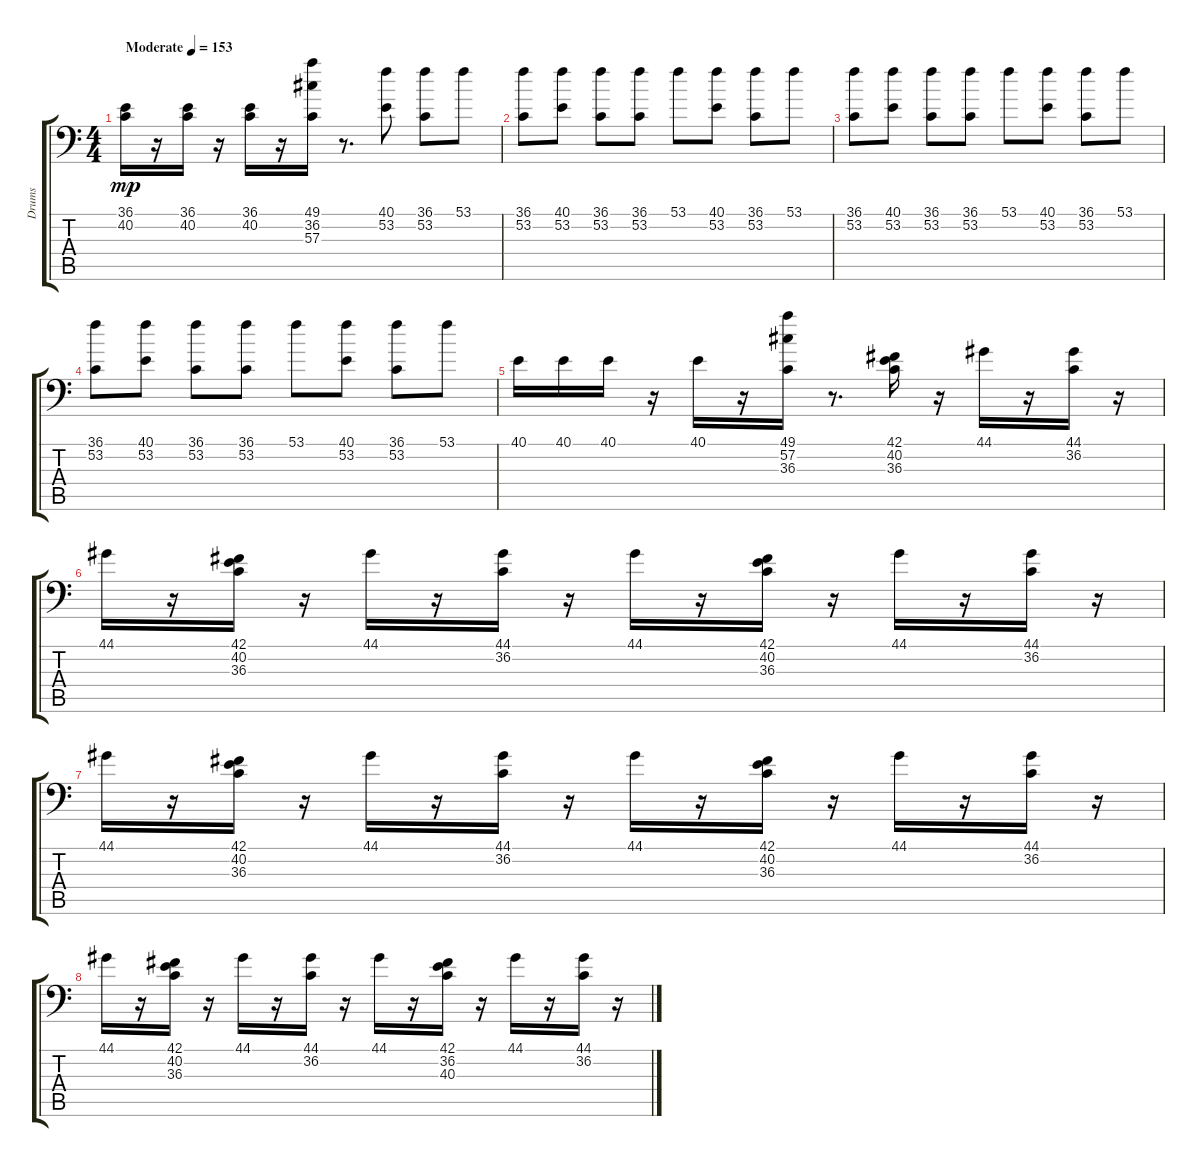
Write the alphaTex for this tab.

\track ("Drums" "Drums") {instrument acousticgrandpiano}
\staff {score tabs}
\tuning (C-1 C-1 C-1 C-1 C-1 C-1) {hide}
\ts (4 4)
\tempo (153 "Moderate")
\clef f4
\ks c
(36.1 40.2).16{dy mp instrument acousticgrandpiano} r.16 (36.1 40.2).16 r.16 (36.1 40.2).16 r.16 (49.1 36.2 57.3).16 r.8{d} (40.1 53.2).8 (36.1 53.2).8 53.1.8 |
(36.1 53.2).8 (40.1 53.2).8 (36.1 53.2).8 (36.1 53.2).8 53.1.8 (40.1 53.2).8 (36.1 53.2).8 53.1.8 |
(36.1 53.2).8 (40.1 53.2).8 (36.1 53.2).8 (36.1 53.2).8 53.1.8 (40.1 53.2).8 (36.1 53.2).8 53.1.8 |
(36.1 53.2).8 (40.1 53.2).8 (36.1 53.2).8 (36.1 53.2).8 53.1.8 (40.1 53.2).8 (36.1 53.2).8 53.1.8 |
40.1.16 40.1.16 40.1.16 r.16 40.1.16 r.16 (49.1 57.2 36.3).16 r.8{d} (42.1 40.2 36.3).16 r.16 44.1.16 r.16 (44.1 36.2).16 r.16 |
44.1.16 r.16 (42.1 40.2 36.3).16 r.16 44.1.16 r.16 (44.1 36.2).16 r.16 44.1.16 r.16 (42.1 40.2 36.3).16 r.16 44.1.16 r.16 (44.1 36.2).16 r.16 |
44.1.16 r.16 (42.1 40.2 36.3).16 r.16 44.1.16 r.16 (44.1 36.2).16 r.16 44.1.16 r.16 (42.1 40.2 36.3).16 r.16 44.1.16 r.16 (44.1 36.2).16 r.16 |
44.1.16 r.16 (42.1 40.2 36.3).16 r.16 44.1.16 r.16 (44.1 36.2).16 r.16 44.1.16 r.16 (42.1 36.2 40.3).16 r.16 44.1.16 r.16 (44.1 36.2).16 r.16
